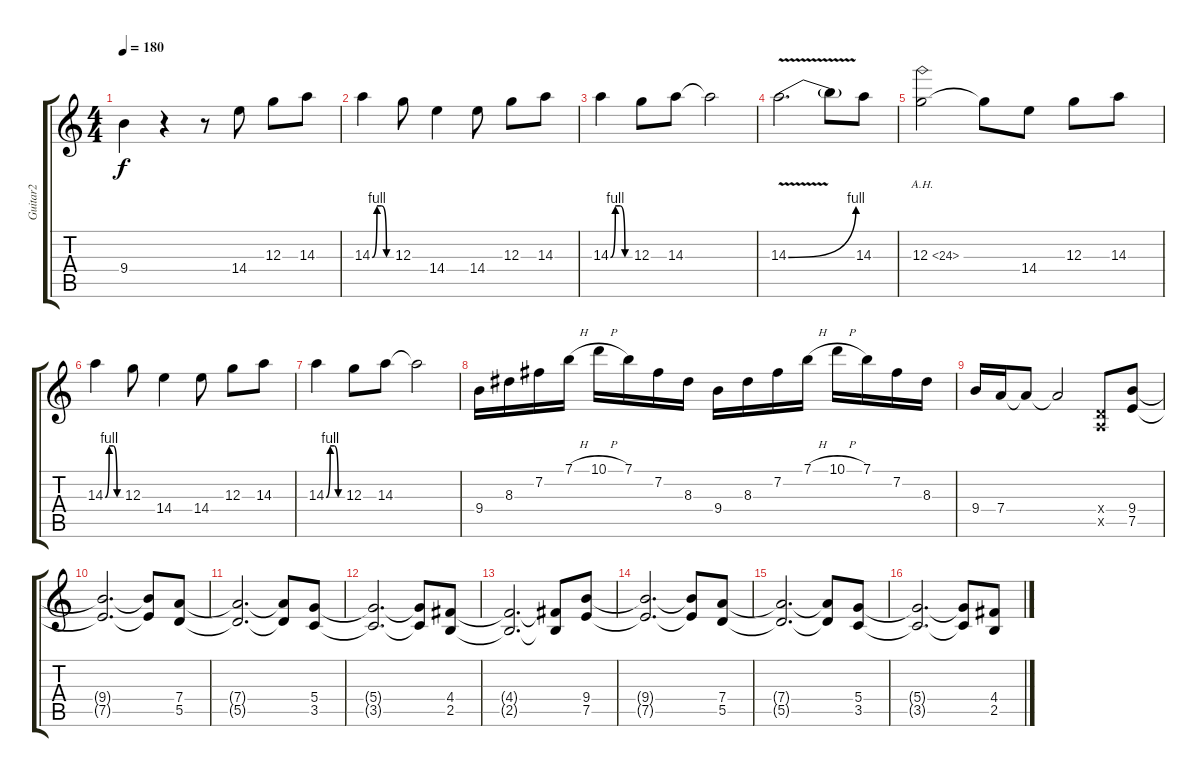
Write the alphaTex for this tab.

\track ("Guitar2" "Guitar2") {instrument distortionguitar}
\staff {score tabs}
\tuning (E4 B3 G3 D3 A2 E2) {hide}
\ts (4 4)
\tempo 180
\clef g2
\ks c
9.4{t}.4{dy f} r.4 r.8 14.4.8 12.3.8 14.3.8 |
14.3{be (custom 0 0 15 4 30 4 45 0 60 0)}.4 12.3.8 14.4.4 14.4.8 12.3.8 14.3.8 |
14.3{be (custom 0 0 15 4 30 4 45 0 60 0)}.4 12.3.8 14.3.8 14.3{t}.2 |
14.3{be (bend 0 0 60 4) v}.2{d} 14.3{t}.8 14.3.8 |
12.3{ah 12}.2 12.3{t}.8 14.4.8 12.3.8 14.3.8 |
14.3{be (custom 0 0 15 4 30 4 45 0 60 0)}.4 12.3.8 14.4.4 14.4.8 12.3.8 14.3.8 |
14.3{be (custom 0 0 15 4 30 4 45 0 60 0)}.4 12.3.8 14.3.8 14.3{t}.2 |
9.4.16 8.3.16 7.2.16 7.1{h}.16 10.1{h}.16 7.1.16 7.2.16 8.3.16 9.4.16 8.3.16 7.2.16 7.1{h}.16 10.1{h}.16 7.1.16 7.2.16 8.3.16 |
9.4.16 7.4.16 7.4{t}.8 7.4{t}.2 (0.4{x} 0.5{x}).8 (9.4 7.5).8 |
(9.4{t} 7.5{t}).2{d} (9.4{t} 7.5{t}).8 (7.4 5.5).8 |
(7.4{t} 5.5{t}).2{d} (7.4{t} 5.5{t}).8 (5.4 3.5).8 |
(5.4{t} 3.5{t}).2{d} (5.4{t} 3.5{t}).8 (4.4 2.5).8 |
(4.4{t} 2.5{t}).2{d} (4.4{t} 2.5{t}).8 (9.4 7.5).8 |
(9.4{t} 7.5{t}).2{d} (9.4{t} 7.5{t}).8 (7.4 5.5).8 |
(7.4{t} 5.5{t}).2{d} (7.4{t} 5.5{t}).8 (5.4 3.5).8 |
(5.4{t} 3.5{t}).2{d} (5.4{t} 3.5{t}).8 (4.4 2.5).8
